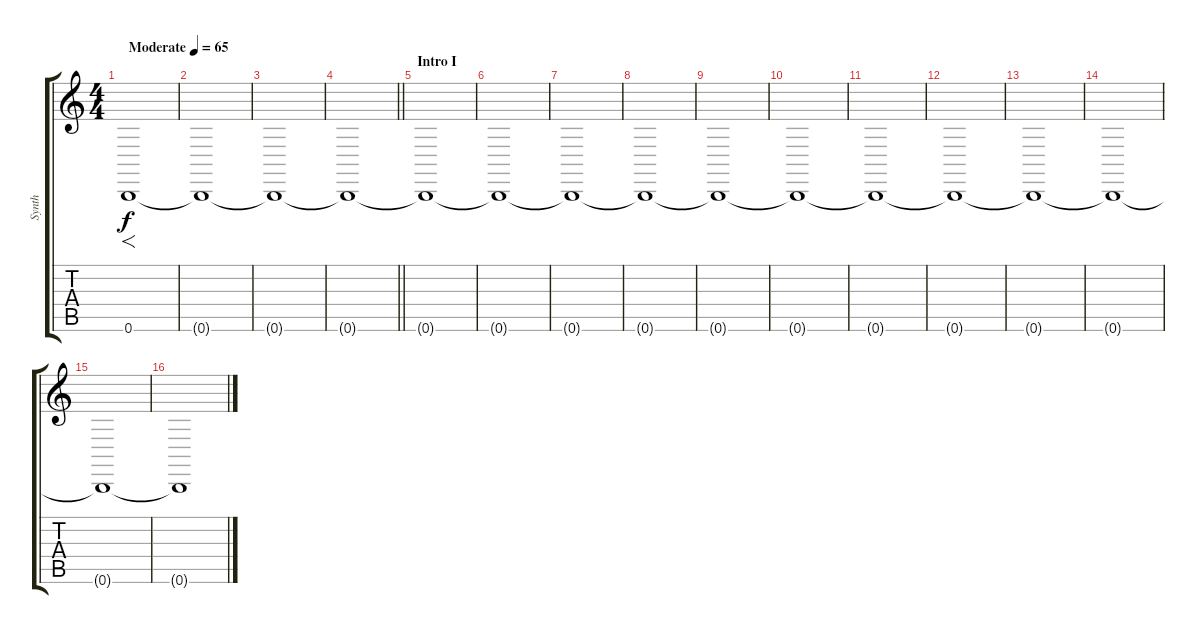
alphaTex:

\track ("Synth" "Synth") {instrument lead8bassandlead}
\staff {score tabs}
\tuning (Db4 Ab3 E3 B2 Gb2 B1) {hide}
\ts (4 4)
\tempo (65 "Moderate")
\clef g2
\ks c
0.6.1{f dy f instrument lead8bassandlead} |
0.6{t}.1 |
0.6{t}.1 |
\barLineRight lightlight
0.6{t}.1 |
\section ("" "Intro I")
0.6{t}.1 |
0.6{t}.1 |
0.6{t}.1 |
0.6{t}.1 |
0.6{t}.1 |
0.6{t}.1 |
0.6{t}.1 |
0.6{t}.1 |
0.6{t}.1 |
0.6{t}.1 |
0.6{t}.1 |
0.6{t}.1
